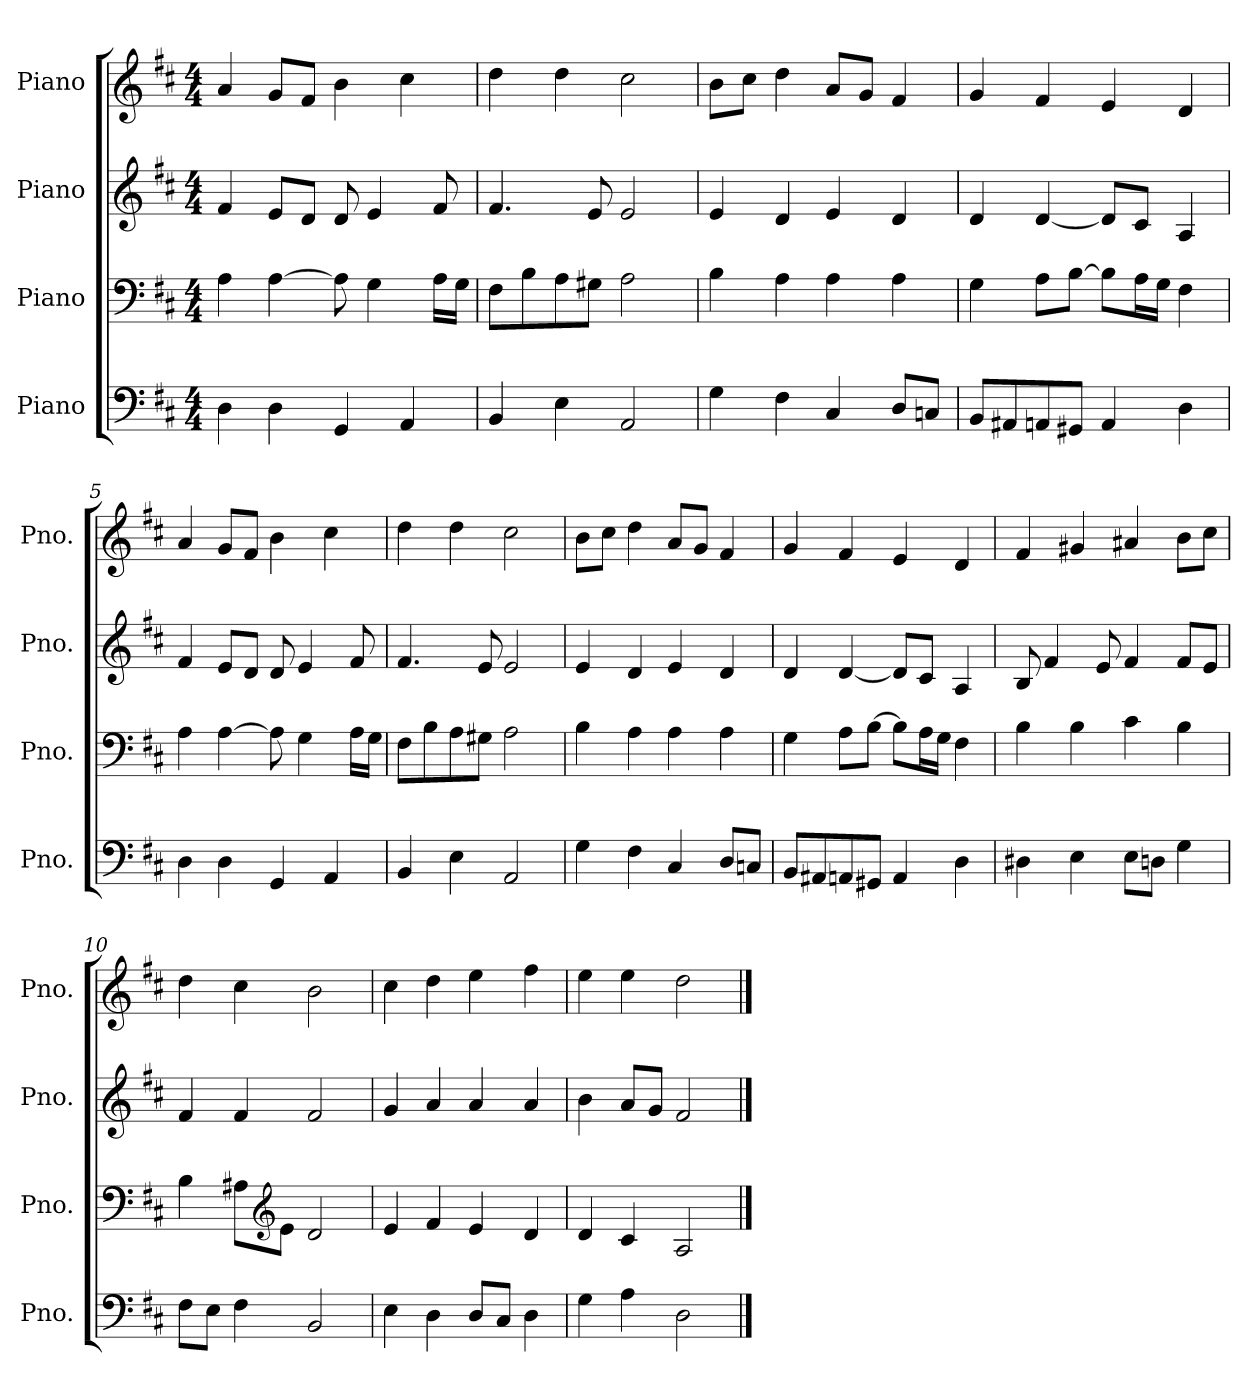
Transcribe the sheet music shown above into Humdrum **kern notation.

**kern	**kern	**kern	**kern
*part4	*part3	*part2	*part1
*staff4	*staff3	*staff2	*staff1
*I"Piano	*I"Piano	*I"Piano	*I"Piano
*I'Pno.	*I'Pno.	*I'Pno.	*I'Pno.
*clefF4	*clefF4	*clefG2	*clefG2
*k[f#c#]	*k[f#c#]	*k[f#c#]	*k[f#c#]
*M4/4	*M4/4	*M4/4	*M4/4
*MM88	*MM88	*MM88	*MM88
=1	=1	=1	=1
4D\	4A\	4f#/	4a/
4D\	[4A\	8e/L	8g/L
.	.	8d/J	8f#/J
4GG/	8A\]	8d/	4b\
.	4G\	4e/	.
4AA/	.	.	4cc#\
.	16A\LL	8f#/	.
.	16G\JJ	.	.
=2	=2	=2	=2
4BB/	8F#\L	4.f#/	4dd\
.	8B\	.	.
4E\	8A\	.	4dd\
.	8G#X\J	8e/	.
2AA/	2A\	2e/	2cc#\
=3	=3	=3	=3
4G\	4B\	4e/	8b\L
.	.	.	8cc#\J
4F#\	4A\	4d/	4dd\
4C#/	4A\	4e/	8a/L
.	.	.	8g/J
8D/L	4A\	4d/	4f#/
8Cn/J	.	.	.
=4	=4	=4	=4
8BB/L	4G\	4d/	4g/
8AA#X/	.	.	.
8AAn/	8A\L	[4d/	4f#/
8GG#X/J	[8B\J	.	.
4AA/	8B\L]	8d/L]	4e/
.	16A\L	8c#/J	.
.	16G\JJ	.	.
4D\	4F#\	4A/	4d/
=5	=5	=5	=5
4D\	4A\	4f#/	4a/
4D\	[4A\	8e/L	8g/L
.	.	8d/J	8f#/J
4GG/	8A\]	8d/	4b\
.	4G\	4e/	.
4AA/	.	.	4cc#\
.	16A\LL	8f#/	.
.	16G\JJ	.	.
!!LO:LB:g=z
=6	=6	=6	=6
4BB/	8F#\L	4.f#/	4dd\
.	8B\	.	.
4E\	8A\	.	4dd\
.	8G#X\J	8e/	.
2AA/	2A\	2e/	2cc#\
=7	=7	=7	=7
4G\	4B\	4e/	8b\L
.	.	.	8cc#\J
4F#\	4A\	4d/	4dd\
4C#/	4A\	4e/	8a/L
.	.	.	8g/J
8D/L	4A\	4d/	4f#/
8Cn/J	.	.	.
=8	=8	=8	=8
8BB/L	4G\	4d/	4g/
8AA#X/	.	.	.
8AAn/	8A\L	[4d/	4f#/
8GG#X/J	[8B\J	.	.
4AA/	8B\L]	8d/L]	4e/
.	16A\L	8c#/J	.
.	16G\JJ	.	.
4D\	4F#\	4A/	4d/
=9	=9	=9	=9
4D#X\	4B\	8B/	4f#/
.	.	4f#/	.
4E\	4B\	.	4g#X/
.	.	8e/	.
8E\L	4c#\	4f#/	4a#X/
8Dn\J	.	.	.
4G\	4B\	8f#/L	8b\L
.	.	8e/J	8cc#\J
=10	=10	=10	=10
8F#\L	4B\	4f#/	4dd\
8E\J	.	.	.
4F#\	8A#X\L	4f#/	4cc#\
*	*clefG2	*	*
.	8e\J	.	.
2BB/	2d/	2f#/	2b\
!!LO:LB:g=z
=11	=11	=11	=11
4E\	4e/	4g/	4cc#\
4D\	4f#/	4a/	4dd\
8D/L	4e/	4a/	4ee\
8C#/J	.	.	.
4D\	4d/	4a/	4ff#\
=12	=12	=12	=12
4G\	4d/	4b\	4ee\
4A\	4c#/	8a/L	4ee\
.	.	8g/J	.
2D\	2A/	2f#/	2dd\
==	==	==	==
*-	*-	*-	*-
